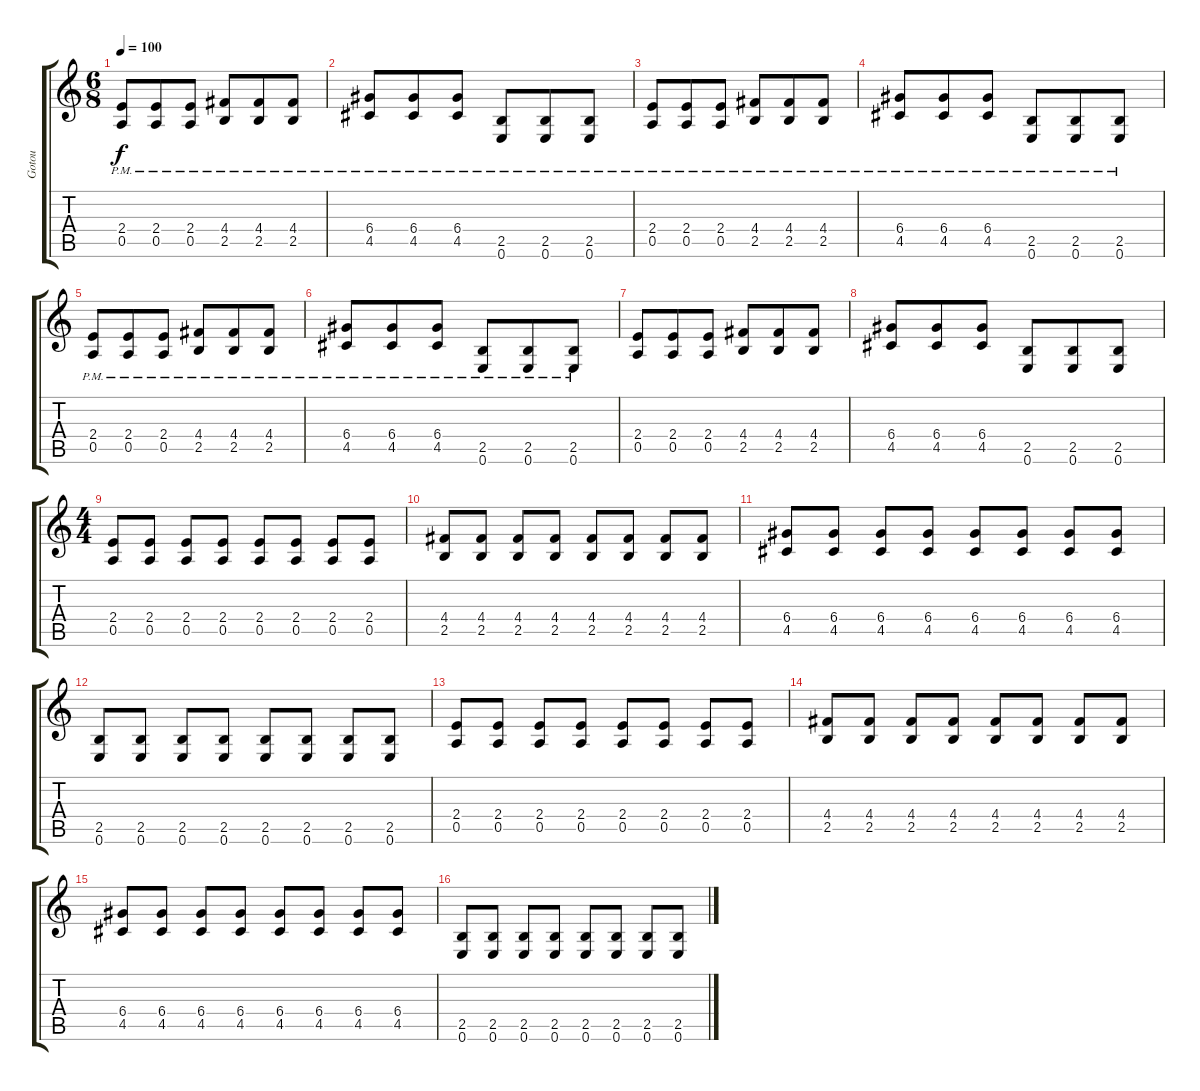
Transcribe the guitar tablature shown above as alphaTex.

\track ("Gotou" "Gotou") {instrument distortionguitar}
\staff {score tabs}
\tuning (E4 B3 G3 D3 A2 E2) {hide}
\ts (6 8)
\tempo 100
\clef g2
\ks c
(2.4{pm} 0.5{pm}).8{dy f} (2.4{pm} 0.5{pm}).8 (2.4{pm} 0.5{pm}).8 (4.4{pm} 2.5{pm}).8 (4.4{pm} 2.5{pm}).8 (4.4{pm} 2.5{pm}).8 |
(6.4{pm} 4.5{pm}).8 (6.4{pm} 4.5{pm}).8 (6.4{pm} 4.5{pm}).8 (2.5{pm} 0.6{pm}).8 (2.5{pm} 0.6{pm}).8 (2.5{pm} 0.6{pm}).8 |
(2.4{pm} 0.5{pm}).8 (2.4{pm} 0.5{pm}).8 (2.4{pm} 0.5{pm}).8 (4.4{pm} 2.5{pm}).8 (4.4{pm} 2.5{pm}).8 (4.4{pm} 2.5{pm}).8 |
(6.4{pm} 4.5{pm}).8 (6.4{pm} 4.5{pm}).8 (6.4{pm} 4.5{pm}).8 (2.5{pm} 0.6{pm}).8 (2.5{pm} 0.6{pm}).8 (2.5{pm} 0.6{pm}).8 |
(2.4{pm} 0.5{pm}).8 (2.4{pm} 0.5{pm}).8 (2.4{pm} 0.5{pm}).8 (4.4{pm} 2.5{pm}).8 (4.4{pm} 2.5{pm}).8 (4.4{pm} 2.5{pm}).8 |
(6.4{pm} 4.5{pm}).8 (6.4{pm} 4.5{pm}).8 (6.4{pm} 4.5{pm}).8 (2.5{pm} 0.6{pm}).8 (2.5{pm} 0.6{pm}).8 (2.5{pm} 0.6{pm}).8 |
(2.4 0.5).8 (2.4 0.5).8 (2.4 0.5).8 (4.4 2.5).8 (4.4 2.5).8 (4.4 2.5).8 |
(6.4 4.5).8 (6.4 4.5).8 (6.4 4.5).8 (2.5 0.6).8 (2.5 0.6).8 (2.5 0.6).8 |
\ts (4 4)
(2.4 0.5).8{volume 13 instrument distortionguitar} (2.4 0.5).8 (2.4 0.5).8 (2.4 0.5).8 (2.4 0.5).8 (2.4 0.5).8 (2.4 0.5).8 (2.4 0.5).8 |
(4.4 2.5).8 (4.4 2.5).8 (4.4 2.5).8 (4.4 2.5).8 (4.4 2.5).8 (4.4 2.5).8 (4.4 2.5).8 (4.4 2.5).8 |
(6.4 4.5).8 (6.4 4.5).8 (6.4 4.5).8 (6.4 4.5).8 (6.4 4.5).8 (6.4 4.5).8 (6.4 4.5).8 (6.4 4.5).8 |
(2.5 0.6).8 (2.5 0.6).8 (2.5 0.6).8 (2.5 0.6).8 (2.5 0.6).8 (2.5 0.6).8 (2.5 0.6).8 (2.5 0.6).8 |
(2.4 0.5).8 (2.4 0.5).8 (2.4 0.5).8 (2.4 0.5).8 (2.4 0.5).8 (2.4 0.5).8 (2.4 0.5).8 (2.4 0.5).8 |
(4.4 2.5).8 (4.4 2.5).8 (4.4 2.5).8 (4.4 2.5).8 (4.4 2.5).8 (4.4 2.5).8 (4.4 2.5).8 (4.4 2.5).8 |
(6.4 4.5).8 (6.4 4.5).8 (6.4 4.5).8 (6.4 4.5).8 (6.4 4.5).8 (6.4 4.5).8 (6.4 4.5).8 (6.4 4.5).8 |
(2.5 0.6).8 (2.5 0.6).8 (2.5 0.6).8 (2.5 0.6).8 (2.5 0.6).8 (2.5 0.6).8 (2.5 0.6).8 (2.5 0.6).8
